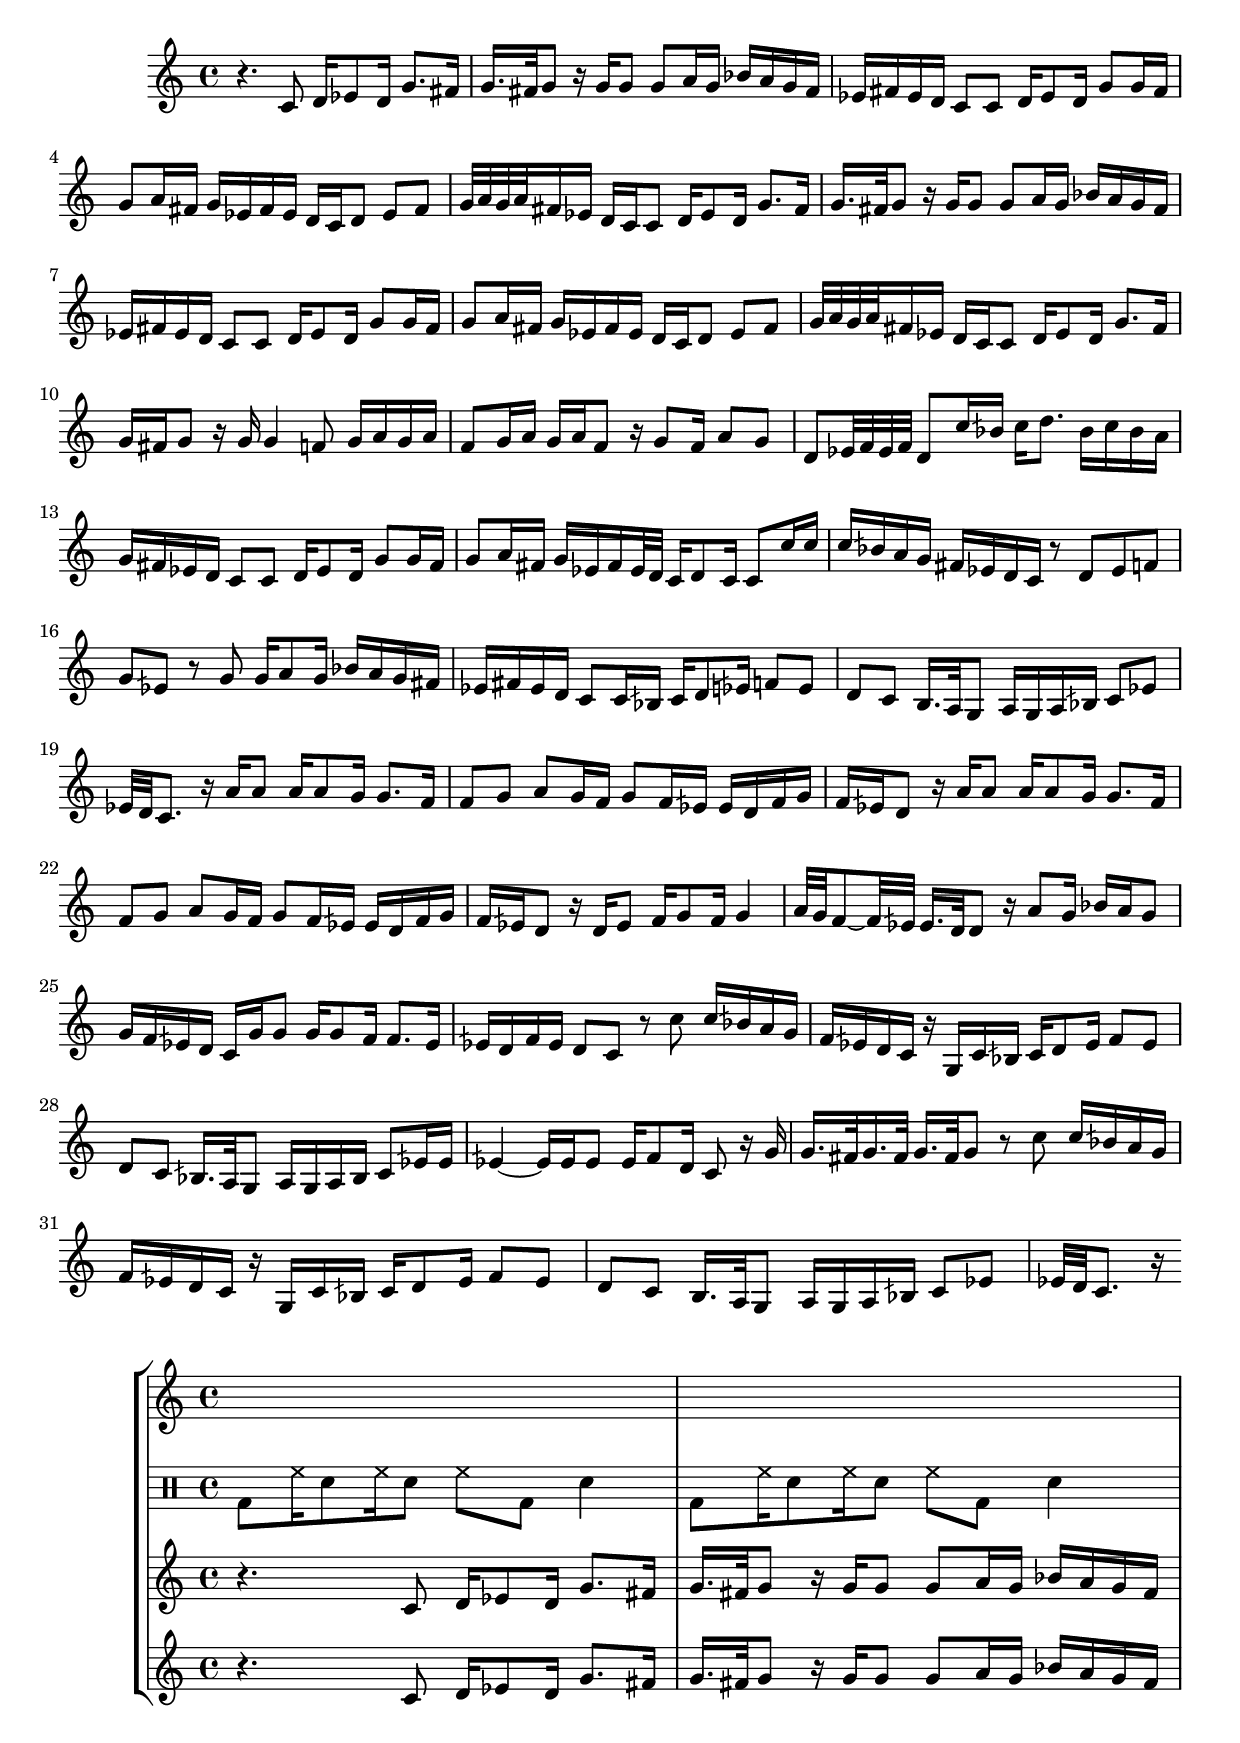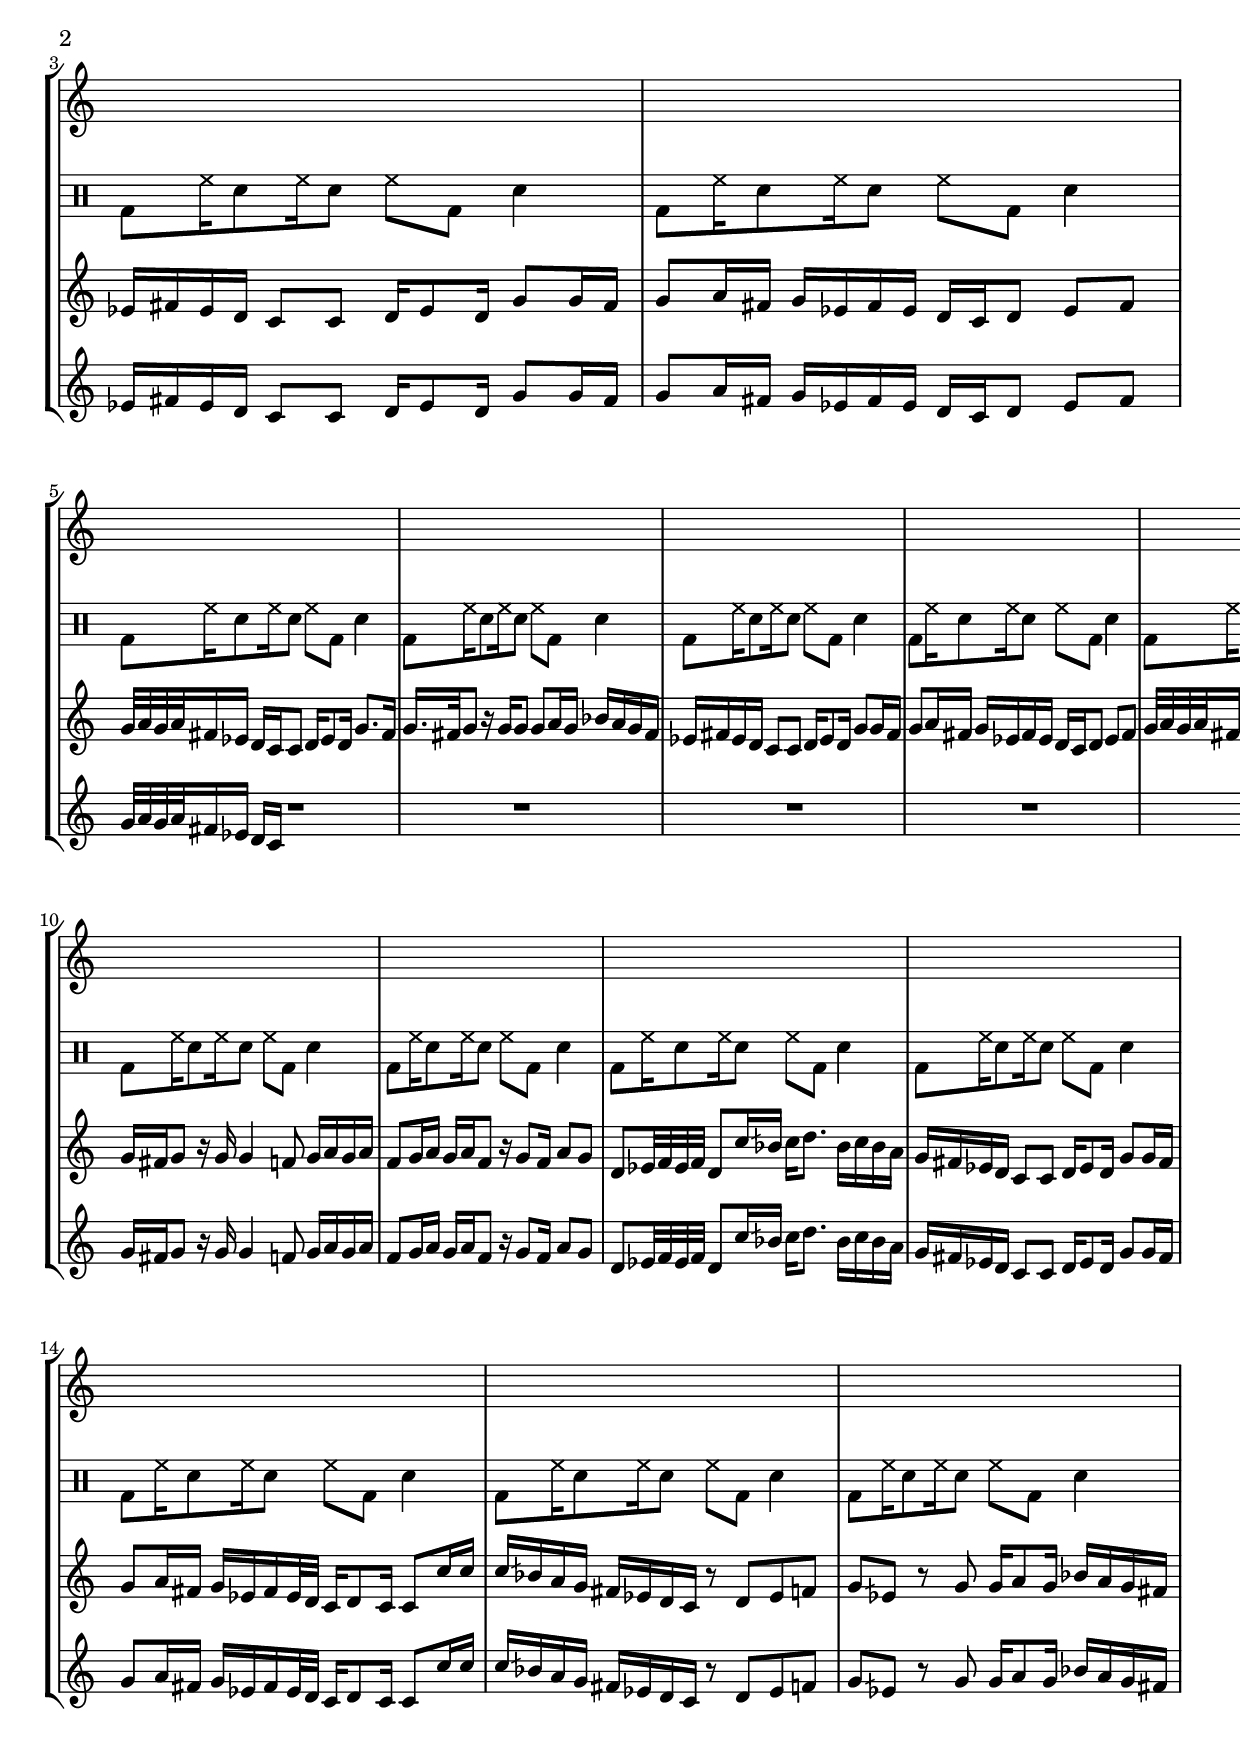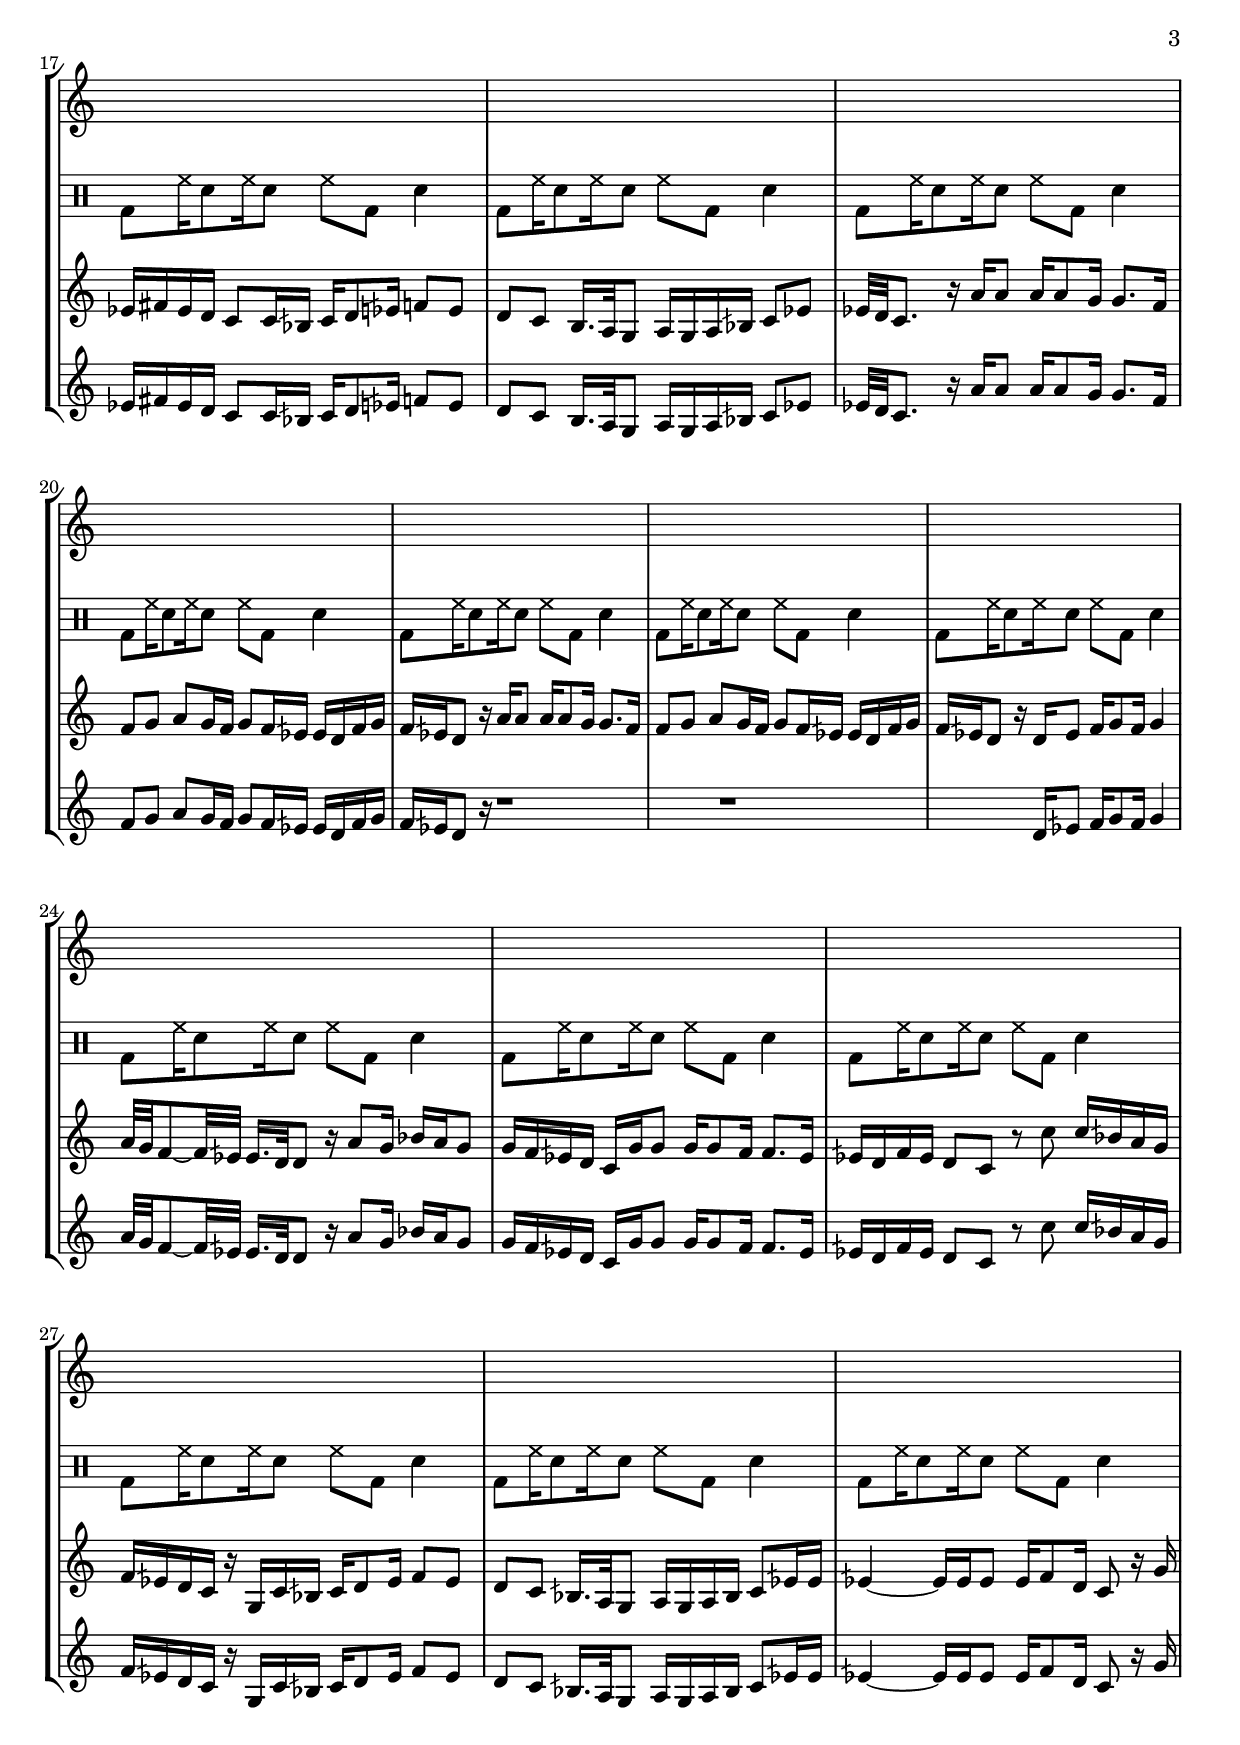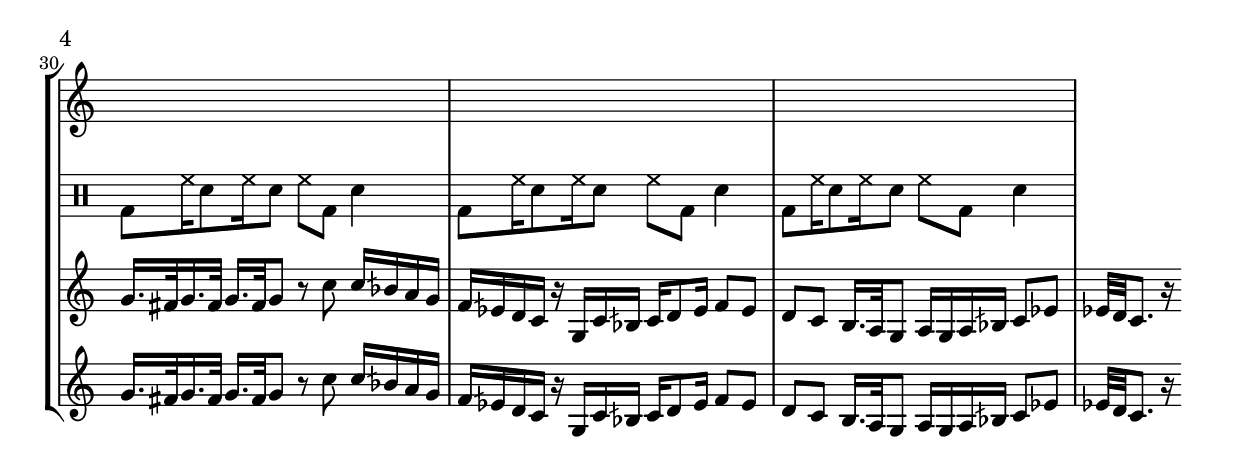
\version "2.18.2"
\language "italiano"
\include "arabic.ly"

iqaa = \new DrumStaff {
  \drummode {
    \repeat unfold 32 {bd8 hh16 sn8 hh16 sn8 hh8 bd8 sn4}
  }
}
chanson = \relative do' {
  \set Staff.keySignature = #`((6 . ,FLAT)
                               (3 . ,SHARP)
                               (2 . ,FLAT))
  r4. do8 re16 mib8 re16 sol8. fad16
  sol16. fad32 sol8 r16 sol16 sol8 sol8 la16 sol sib la sol fad
  mib fad mib re do8 do re16 mib8 re16 sol8 sol16 fad
  sol8 la16 fad sol mib fad mib re do re8 mib fad
  sol32 la sol la fad16 mib re do \tag #'mouhasbachant {r1 r r r} \tag #'mouhasba {do8 re16 mib8 re16 sol8. fad16
  sol16. fad32 sol8 r16 sol16 sol8 sol8 la16 sol sib la sol fad
  mib fad mib re do8 do re16 mib8 re16 sol8 sol16 fad
  sol8 la16 fad sol mib fad mib re do re8 mib fad
  sol32 la sol la fad16 mib re do} do8 re16 mib8 re16 sol8. fad16
  sol fad sol8 r16 sol16 sol4 fa8 sol16 la sol la
  fa8 sol16 la sol la fa8 r16 sol8 fa16 la8 sol
  re mib32 fa mib fa re8 do'16 sisb do re8. sisb16 do sisb la
  sol fad mib re do8 do re16 mib8 re16 sol8 sol16 fad
  sol8 la16 fad sol mib fad mib32 re do16 re8 do16 do8 do'16 do
  do sisb la sol fad mib re do r8 re mib fa
  sol misb r8 sol8 sol16 la8 sol16 sib la sol fad
  mib fad mib re do8 do16 sisb do re8 misb16 fa8 misb
  re do si16. la32 sol8 la16 sol la sisb do8 mib8 |
  mib32 re do8. r16 la' la8 la16 la8 sol16 sol8. fa16 |
  fa8 sol la sol16 fa sol8 fa16 misb misb re fa sol |
  fa misb re8 r16 \tag #'mouhasbachant {r1 r} \tag #'mouhasba {la'16 la8 la16 la8 sol16 sol8. fa16
  fa8 sol la sol16 fa sol8 fa16 misb misb re fa sol
  fa misb re8 r16} re16 misb8 fa16 sol8 fa16 sol4 |
  la32 sol fa8~fa32 misb misb16. re32 re8 r16 la'8 sol16 sib la sol8 |
  sol16 fa misb re do sol' sol8 sol16 sol8 fa16 fa8. misb16 |
  misb re fa misb re8 do8 r do'8 do16 sisb la sol |
  fa misb re do r sol do sisb do re8 misb16 fa8 misb |
  re do sisb16. la32 sol8 la16 sol la sisb do8 misb16 misb |
  misb4~misb16 misb misb8 misb16 fa8 re16 do8 r16 sol'16 |
  sol16. fad32 sol16. fad32 sol16. fad32 sol8 r do do16 sisb la sol |
  fa misb re do r sol do sisb do re8 misb16 fa8 misb |
  re do si16. la32 sol8 la16 sol la sisb do8 mib |
  mib32 re do8. r16
}
basse = \new Staff \new Voice \relative do, {
  \clef bass
  \set midiInstrument = #"fretless bass"
  \voiceThree
  \set Staff.keySignature = #`((6 . ,FLAT)
                               (3 . ,SHARP)
                               (2 . ,FLAT))
  do,4. do'8 r16 mib8 r16 sol8. r16
  \repeat volta 2
  {
    sol8 sol4 sol8 sol8 la16 sol sib la sol fad
    mib fad mib re do8 do re16 mib8 re16 sol8 sol16 fad
    sol8 la16 fad sol mib fad mib re do re8 mib fad
    sol32 la sol la fad16 mib re do do8 re16 mib8 re16 sol8. fad16
  }
  sol fad sol8 r16 sol16 sol4 fa8 sol16 la sol la
  fa8 sol16 la sol la fa8 r16 sol8 fa16 la8 sol
  re mib32 fa mib fa re8 do'16 sisb do re8. sisb16 do sisb la
  sol fad mib re do8 do re16 mib8 re16 sol8 sol16 fa
}
\book
{
\score {
  \new Staff \with {midiInstrument = #"violin"} \keepWithTag #'mouhasba \chanson
  \layout { }
}
\score {
  \new StaffGroup
  <<
    \new Staff \iqaa
    \new Staff \with {midiInstrument = #"violin"} \keepWithTag #'mouhasba \chanson
    \new Staff \with {midiInstrument = #"choir aahs"} \keepWithTag #'mouhasbachant \chanson
  >>
  \layout { }
  \midi {
    \tempo 4 = 60
  }
}
}
